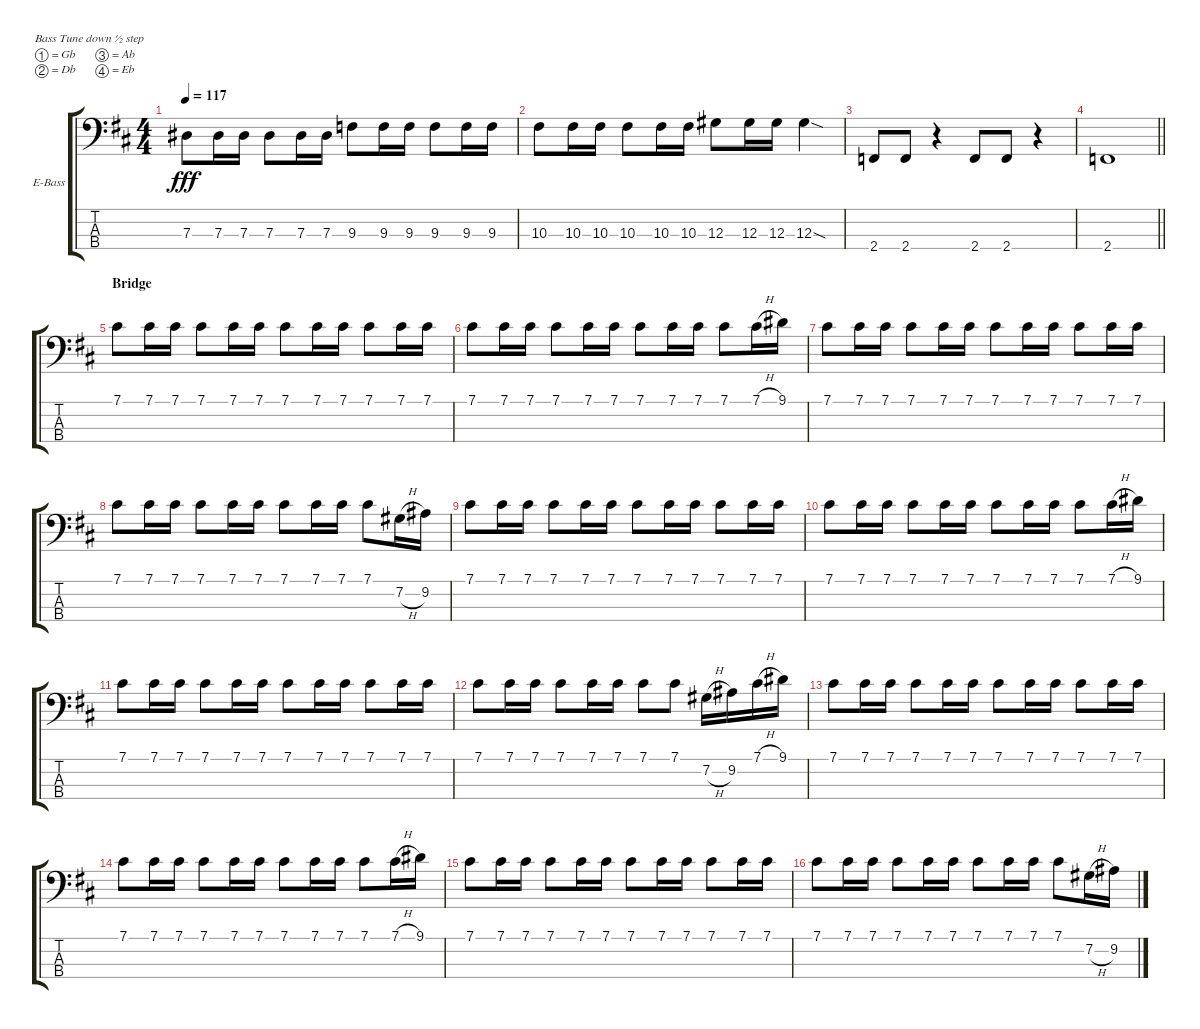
\bracketExtendMode groupsimilarinstruments
\firstSystemTrackNameOrientation horizontal
\otherSystemsTrackNameOrientation horizontal
\track ("Бас" "E-Bass") {instrument electricbassfinger}
\staff {score tabs}
\tuning (Gb2 Db2 Ab1 Eb1)
\ts (4 4)
\tempo 117
\clef f4
\ks d
7.3.8{dy fff} 7.3.16 7.3.16 7.3.8 7.3.16 7.3.16 9.3.8 9.3.16 9.3.16 9.3.8 9.3.16 9.3.16 |
10.3.8 10.3.16 10.3.16 10.3.8 10.3.16 10.3.16 12.3.8 12.3.16 12.3.16 12.3{sod}.4 |
2.4.8 2.4.8 r.4 2.4.8 2.4.8 r.4 |
\barLineRight lightlight
2.4.1 |
\section ("" "Bridge")
7.1.8 7.1.16 7.1.16 7.1.8 7.1.16 7.1.16 7.1.8 7.1.16 7.1.16 7.1.8 7.1.16 7.1.16 |
7.1.8 7.1.16 7.1.16 7.1.8 7.1.16 7.1.16 7.1.8 7.1.16 7.1.16 7.1.8 7.1{h}.16 9.1.16 |
7.1.8 7.1.16 7.1.16 7.1.8 7.1.16 7.1.16 7.1.8 7.1.16 7.1.16 7.1.8 7.1.16 7.1.16 |
7.1.8 7.1.16 7.1.16 7.1.8 7.1.16 7.1.16 7.1.8 7.1.16 7.1.16 7.1.8 7.2{h}.16 9.2.16 |
7.1.8 7.1.16 7.1.16 7.1.8 7.1.16 7.1.16 7.1.8 7.1.16 7.1.16 7.1.8 7.1.16 7.1.16 |
7.1.8 7.1.16 7.1.16 7.1.8 7.1.16 7.1.16 7.1.8 7.1.16 7.1.16 7.1.8 7.1{h}.16 9.1.16 |
7.1.8 7.1.16 7.1.16 7.1.8 7.1.16 7.1.16 7.1.8 7.1.16 7.1.16 7.1.8 7.1.16 7.1.16 |
7.1.8 7.1.16 7.1.16 7.1.8 7.1.16 7.1.16 7.1.8 7.1.8 7.2{h}.16 9.2.16 7.1{h}.16 9.1.16 |
7.1.8 7.1.16 7.1.16 7.1.8 7.1.16 7.1.16 7.1.8 7.1.16 7.1.16 7.1.8 7.1.16 7.1.16 |
7.1.8 7.1.16 7.1.16 7.1.8 7.1.16 7.1.16 7.1.8 7.1.16 7.1.16 7.1.8 7.1{h}.16 9.1.16 |
7.1.8 7.1.16 7.1.16 7.1.8 7.1.16 7.1.16 7.1.8 7.1.16 7.1.16 7.1.8 7.1.16 7.1.16 |
7.1.8 7.1.16 7.1.16 7.1.8 7.1.16 7.1.16 7.1.8 7.1.16 7.1.16 7.1.8 7.2{h}.16 9.2.16
